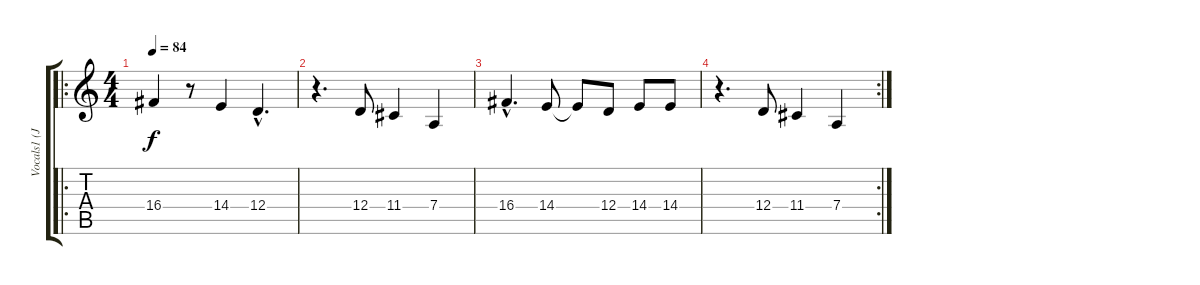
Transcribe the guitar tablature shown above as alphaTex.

\track ("Vocals1 (Jonas)" "Vocals1 (J") {instrument synthbrass1}
\staff {score tabs}
\tuning (E4 B3 G3 D3 A2 E2) {hide}
\ro
\ts (4 4)
\tempo 84
\clef g2
\ks c
16.4.4{dy f} r.8 14.4.4 12.4{hac}.4{d} |
r.4{d} 12.4.8 11.4.4 7.4.4 |
16.4{hac}.4{d} 14.4.8 14.4{t}.8 12.4.8 14.4.8 14.4.8 |
\rc 2
r.4{d} 12.4.8 11.4.4 7.4.4
